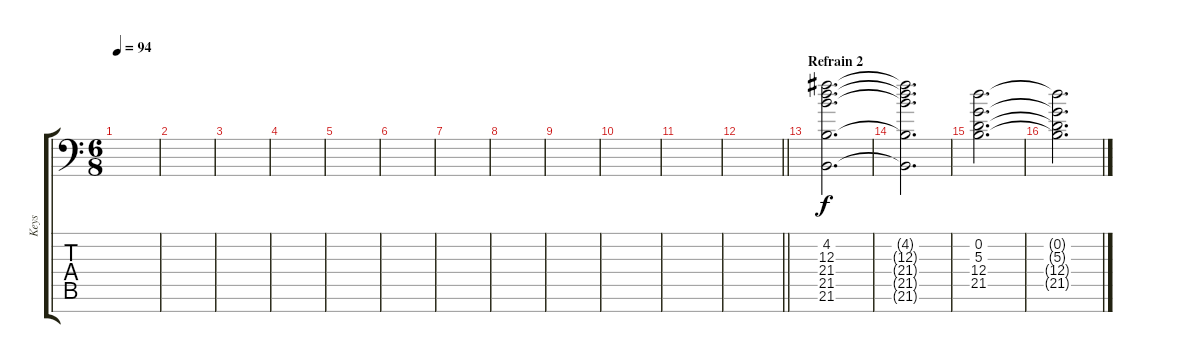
\track ("Keys" "Keys") {instrument choiraahs}
\staff {score tabs}
\tuning (D6 D5 D4 D3 D2 D1 D0) {hide}
\ts (6 8)
\tempo 94
\clef f4
\ks c
|
|
|
|
|
|
|
|
|
|
|
\barLineRight lightlight
|
\section ("" "Refrain 2")
(4.2 12.3 21.4 21.5 21.6).2{d} |
(4.2{t} 12.3{t} 21.4{t} 21.5{t} 21.6{t}).2{d} |
(0.2 5.3 12.4 21.5).2{d} |
(0.2{t} 5.3{t} 12.4{t} 21.5{t}).2{d}
